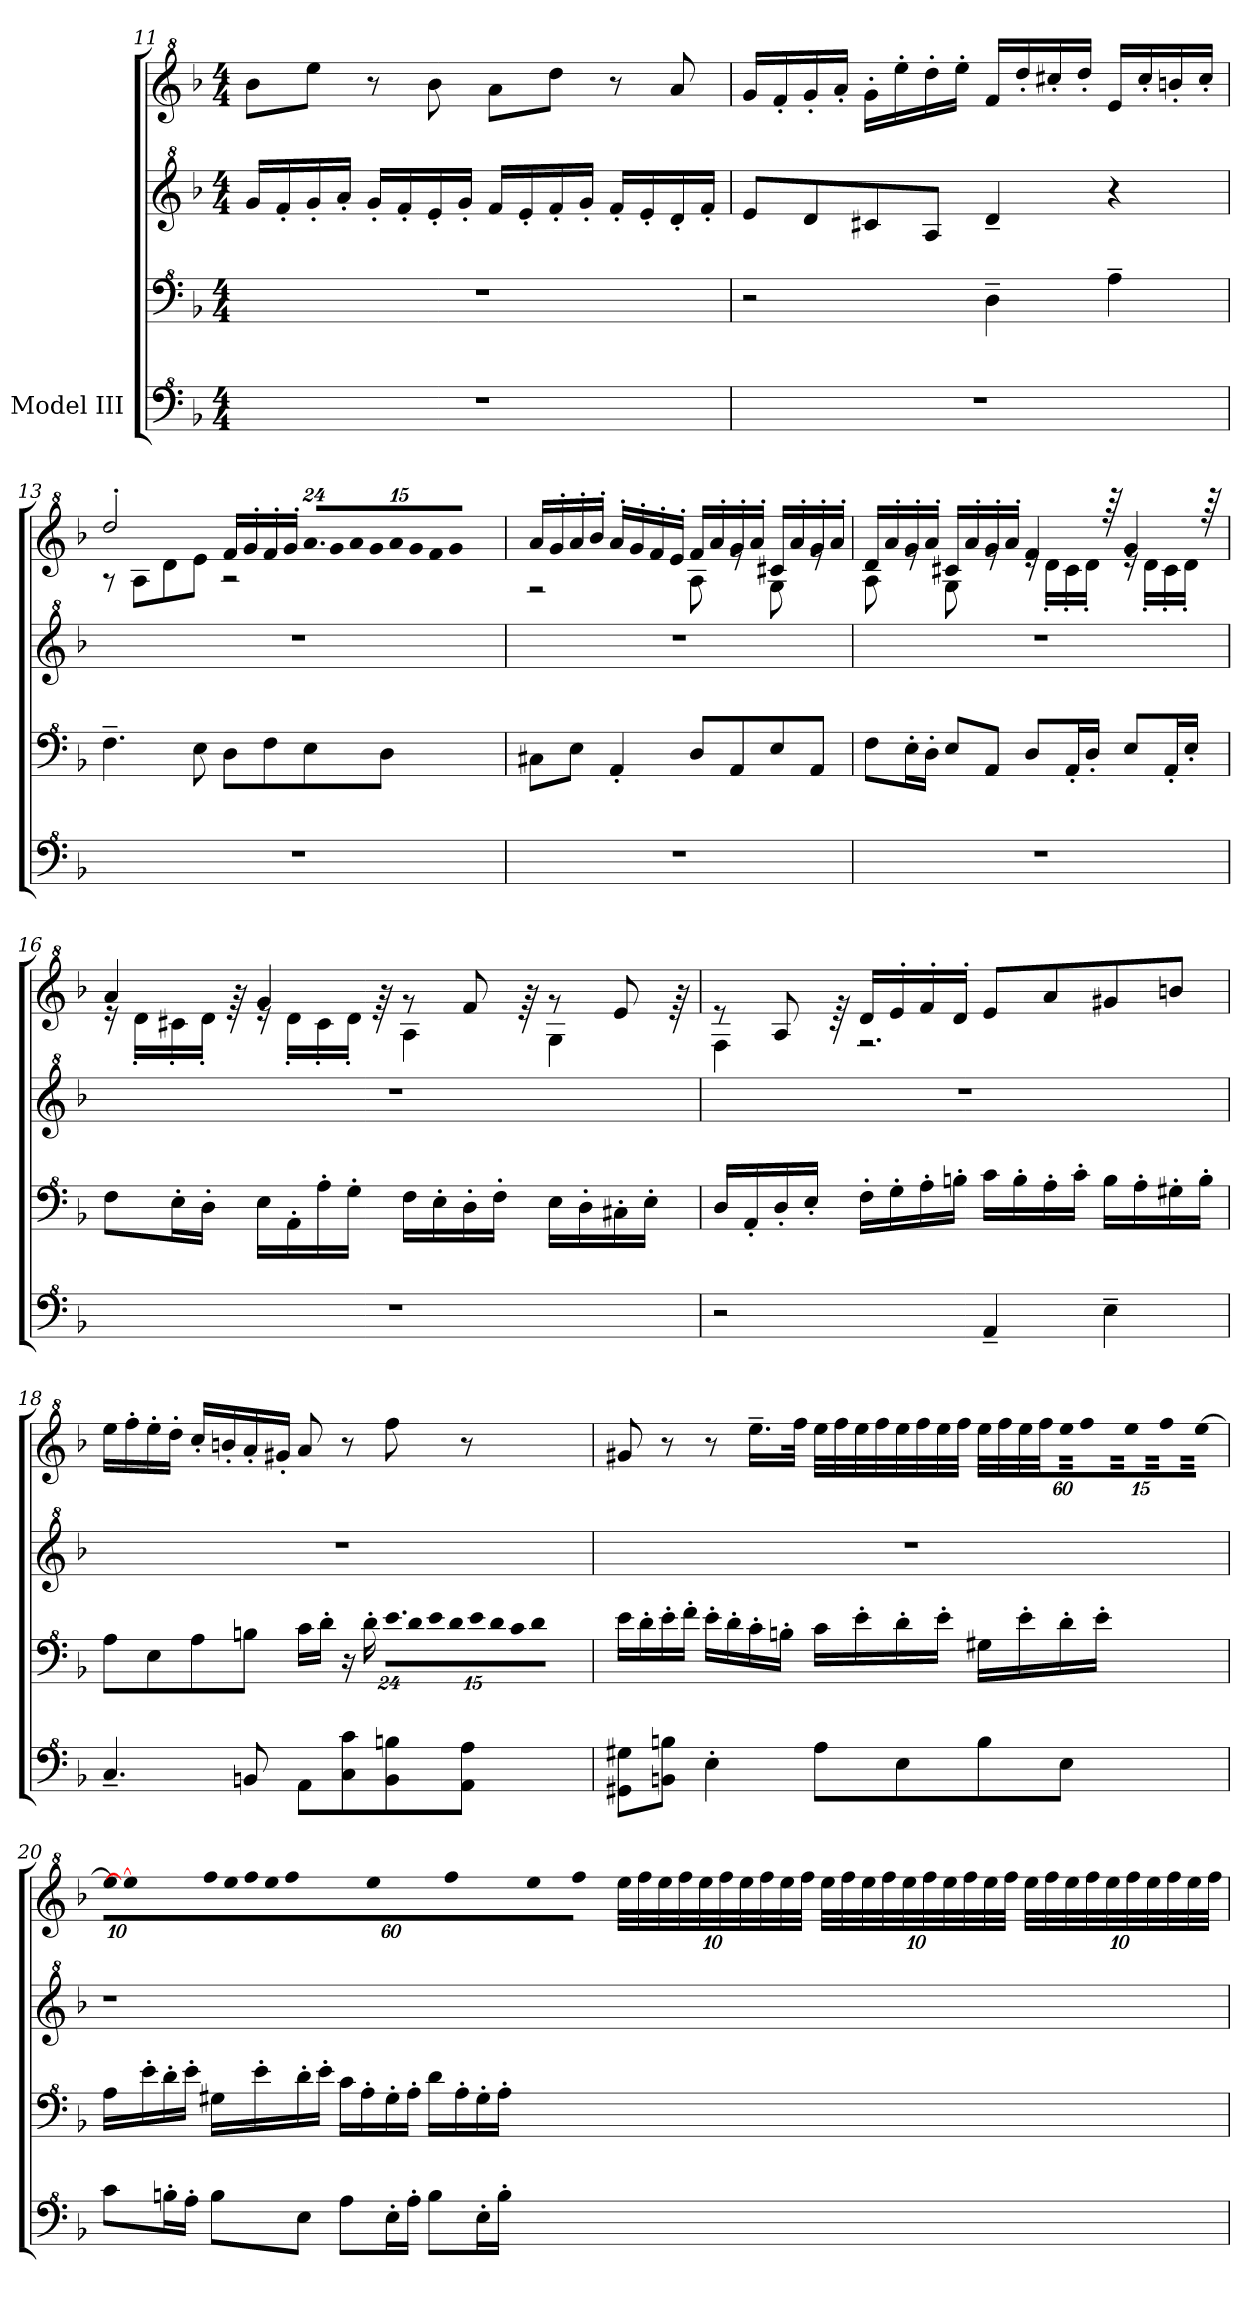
**kern	**kern	**kern	**kern
*part1	*part1	*part1	*part1
*staff4	*staff3	*staff2	*staff1
*I"Model III	*	*	*
!!LO:LB:g=z
*clefF^4	*clefF^4	*clefG^2	*clefG^2
*k[b-]	*k[b-]	*k[b-]	*k[b-]
*M4/4	*M4/4	*M4/4	*M4/4
=11	=11	=11	=11
1r	1r	16gg/LL	8bb-\L
.	.	16ff'/	.
.	.	16gg'/	8eee\J
.	.	16aa'/JJ	.
.	.	16gg'/LL	8r
.	.	16ff'/	.
.	.	16ee'/	8bb-\
.	.	16gg'/JJ	.
.	.	16ff/LL	8aa\L
.	.	16ee'/	.
.	.	16ff'/	8ddd\J
.	.	16gg'/JJ	.
.	.	16ff'/LL	8r
.	.	16ee'/	.
.	.	16dd'/	8aa/
.	.	16ff'/JJ	.
=12	=12	=12	=12
1r	2r	8ee/L	16gg/LL
.	.	.	16ff'/
.	.	8dd/	16gg'/
.	.	.	16aa'/JJ
.	.	8cc#X/	16gg'\LL
.	.	.	16eee'\
.	.	8a/J	16ddd'\
.	.	.	16eee'\JJ
.	4d~\	4dd~/	16ff/LL
.	.	.	16ddd'/
.	.	.	16ccc#X'/
.	.	.	16ddd'/JJ
.	4a~\	4r	16ee/LL
.	.	.	16ccc#'/
.	.	.	16bbn'/
.	.	.	16ccc#'/JJ
=13	=13	=13	=13
*	*	*	*^
1r	4.f~\	1r	2ddd'/	8r
.	.	.	.	8a\L
.	.	.	.	8dd\
.	8e\	.	.	8ee\J
.	8d\L	.	16ff/LL	2r
.	.	.	16gg'/	.
.	8f\	.	16ff'/	.
.	.	.	16gg'/JJ	.
*	*	*	*Xbrackettup	*
!	!	!	!LO:N:vis=32.	!
.	8e\	.	384%17aa/LLL	.
!	!	!	!LO:N:vis=32	!
.	.	.	240%7gg/	.
!	!	!	!LO:N:vis=32	!
.	.	.	240%7aa/	.
!	!	!	!LO:N:vis=32	!
.	.	.	240%7gg/	.
.	8d\J	.	.	.
!	!	!	!LO:N:vis=32	!
.	.	.	240%7aa/	.
!	!	!	!LO:N:vis=32	!
.	.	.	240%7gg/	.
!	!	!	!LO:N:vis=32	!
.	.	.	240%7ff/	.
!	!	!	!LO:N:vis=32	!
.	.	.	240%7gg/JJJ	.
.	.	.	640ryy	.
!!LO:LB:g=z	!!
=14	=14	=14	=14	=14
1r	8c#X\L	1r	16aa/LL	2r
.	.	.	16gg'/	.
.	8e\J	.	16aa'/	.
.	.	.	16bb-'/JJ	.
.	4A'/	.	16aa'/LL	.
.	.	.	16gg'/	.
.	.	.	16ff'/	.
.	.	.	16ee'/JJ	.
.	8d/L	.	16ff/LL	8a\
.	.	.	16aa'/	.
.	8A/	.	16gg'/	8ree
.	.	.	16aa'/JJ	.
.	8e/	.	16cc#X/LL	8g\
.	.	.	16aa'/	.
.	8A/J	.	16gg'/	8ree
.	.	.	16aa'/JJ	.
=15	=15	=15	=15	=15
1r	8f\L	1r	16dd/LL	8a\
.	.	.	16aa'/	.
.	16e'\L	.	16gg'/	8ree
.	16d'\JJ	.	16aa'/JJ	.
.	8e/L	.	16cc#X/LL	8g\
.	.	.	16aa'/	.
.	8A/J	.	16gg'/	8ree
.	.	.	16aa'/JJ	.
!	!	!	!LO:N:vis=4	!
.	8d/L	.	8...ff/	16ree
.	.	.	.	16dd'\LL
.	16A'/L	.	.	16cc#'\
.	16d'/JJ	.	.	16dd'\JJ
.	.	.	64r	.
!	!	!	!LO:N:vis=4	!
.	8e/L	.	8...gg/	16ree
.	.	.	.	16dd'\LL
.	16A'/L	.	.	16cc#'\
.	16e'/JJ	.	.	16dd'\JJ
.	.	.	64r	.
!!LO:PB:g=z	!!
=16	=16	=16	=16	=16
!	!	!	!LO:N:vis=4	!
1r	8f\L	1r	8...aa/	16ree
.	.	.	.	16dd'\LL
.	16e'\L	.	.	16cc#X'\
.	16d'\JJ	.	.	16dd'\JJ
.	.	.	64rgg	.
!	!	!	!LO:N:vis=4	!
.	16e\LL	.	8...gg/	16ree
.	16A'\	.	.	16dd'\LL
.	16a'\	.	.	16cc#'\
.	16g'\JJ	.	.	16dd'\JJ
.	.	.	64rgg	.
!	!	!	!	!LO:N:vis=4
.	16f\LL	.	8rgg	8...a\
.	16e'\	.	.	.
.	16d'\	.	8ff/	.
.	16f'\JJ	.	.	.
.	.	.	.	64rgg
!	!	!	!	!LO:N:vis=4
.	16e\LL	.	8rgg	8...g\
.	16d'\	.	.	.
.	16c#X'\	.	8ee/	.
.	16e'\JJ	.	.	.
.	.	.	.	64rgg
=17	=17	=17	=17	=17
!	!	!	!	!LO:N:vis=4
2r	16d/LL	1r	8ree	8...f\
.	16A'/	.	.	.
.	16d'/	.	8a/	.
.	16e'/JJ	.	.	.
.	.	.	.	64ree
.	16f'\LL	.	16dd/LL	2.r
.	16g'\	.	16ee'/	.
.	16a'\	.	16ff'/	.
.	16bn'\JJ	.	16dd'/JJ	.
4A~/	16cc\LL	.	8ee/L	.
.	16b'\	.	.	.
.	16a'\	.	8aa/	.
.	16cc'\JJ	.	.	.
4e~\	16b\LL	.	8gg#X/	.
.	16a'\	.	.	.
.	16g#X'\	.	8bbn/J	.
.	16b'\JJ	.	.	.
*	*	*	*v	*v
!!LO:LB:g=z
=18	=18	=18	=18
4.c~/	8a\L	1r	16eee\LL
.	.	.	16fff'\
.	8e\	.	16eee'\
.	.	.	16ddd'\JJ
.	8a\	.	16ccc'/LL
.	.	.	16bbn'/
8Bn/	8bn\J	.	16aa'/
.	.	.	16gg#X'/JJ
8A\L	16cc\LL	.	8aa/
.	16dd'\JJ	.	.
8c\ 8cc\	16r	.	8r
.	16dd'\	.	.
*	*Xbrackettup	*	*
!	!LO:N:vis=32.	!	!
8B\ 8bn\	384%17ee\LLL	.	8fff\
!	!LO:N:vis=32	!	!
.	240%7dd\	.	.
!	!LO:N:vis=32	!	!
.	240%7ee\	.	.
!	!LO:N:vis=32	!	!
.	240%7dd\	.	.
8A\ 8a\J	.	.	8r
!	!LO:N:vis=32	!	!
.	240%7ee\	.	.
!	!LO:N:vis=32	!	!
.	240%7dd\	.	.
!	!LO:N:vis=32	!	!
.	240%7cc\	.	.
!	!LO:N:vis=32	!	!
.	240%7dd\JJJ	.	.
.	640ryy	.	.
!!LO:LB:g=z
=19	=19	=19	=19
8G#X\ 8g#X\L	16ee\LL	1r	8gg#X/
.	16dd'\	.	.
8Bn\ 8bn\J	16ee'\	.	8r
.	16ff'\JJ	.	.
4e'\	16ee'\LL	.	8r
.	16dd'\	.	.
.	16cc'\	.	16.eee~\LL
.	16bn'\JJ	.	.
.	.	.	32fff\JJk
8a\L	16cc\LL	.	32eee\LLL
.	.	.	32fff\
.	16ee'\	.	32eee\
.	.	.	32fff\
8e\	16dd'\	.	32eee\
.	.	.	32fff\
.	16ee'\JJ	.	32eee\
.	.	.	32fff\JJJ
8b\	16g#X\LL	.	32eee\LLL
.	.	.	32fff\
.	16ee'\	.	32eee\
.	.	.	32fff\
!	!	!	!LO:N:vis=32
8e\J	16dd'\	.	1920%53eee\
.	.	.	1920ryy
!	!	!	!LO:N:vis=32
.	.	.	1920%53fff\
.	.	.	1920ryy
!	!	!	!LO:N:vis=32
.	.	.	1920%53eee\
.	16ee'\JJ	.	.
.	.	.	1920ryy
!	!	!	!LO:N:vis=32
.	.	.	1920%53fff\
.	.	.	1920ryy
.	.	.	[80eee\JJJk
!!LO:PB:g=z
=20	=20	=20	=20
!	!	!	!LO:N:vis=64
8cc\L	16a\LL	1r	640%9eee\KLLL]
.	.	.	640eee\JJJk_
!	!	!	!LO:N:vis=32
.	.	.	1920%53fff\
!	!	!	!LO:N:vis=32
.	.	.	1920%53eee\
.	16ee'\	.	.
!	!	!	!LO:N:vis=32
.	.	.	1920%53fff\
!	!	!	!LO:N:vis=32
.	.	.	1920%53eee\
16bn'\L	16dd'\	.	.
.	.	.	40fff\
.	.	.	40eee\
.	.	.	40fff\
16a'\JJ	16ee'\JJ	.	.
.	.	.	40eee\
.	.	.	40fff\JJJ
8b\L	16g#X\LL	.	.
.	.	.	40eee\LLL
.	.	.	40fff\
.	.	.	40eee\
.	16ee'\	.	.
.	.	.	40fff\
.	.	.	40eee\
8e\J	16dd'\	.	.
.	.	.	40fff\
.	.	.	40eee\
.	.	.	40fff\
.	16ee'\JJ	.	.
.	.	.	40eee\
.	.	.	40fff\JJJ
8a\L	16cc\LL	.	.
.	.	.	40eee\LLL
.	.	.	40fff\
.	.	.	40eee\
.	16a'\	.	.
.	.	.	40fff\
.	.	.	40eee\
16e'\L	16g#'\	.	.
.	.	.	40fff\
.	.	.	40eee\
.	.	.	40fff\
16a'\JJ	16a'\JJ	.	.
.	.	.	40eee\
.	.	.	40fff\JJJ
8b\L	16dd\LL	.	.
.	.	.	40eee\LLL
.	.	.	40fff\
.	.	.	40eee\
.	16a'\	.	.
.	.	.	40fff\
.	.	.	40eee\
16e'\L	16g#'\	.	.
.	.	.	40fff\
.	.	.	40eee\
.	.	.	40fff\
16b'\JJ	16a'\JJ	.	.
.	.	.	40eee\
.	.	.	40fff\JJJ
960ryy	960ryy	960ryy	.
=	=	=	=
*-	*-	*-	*-
